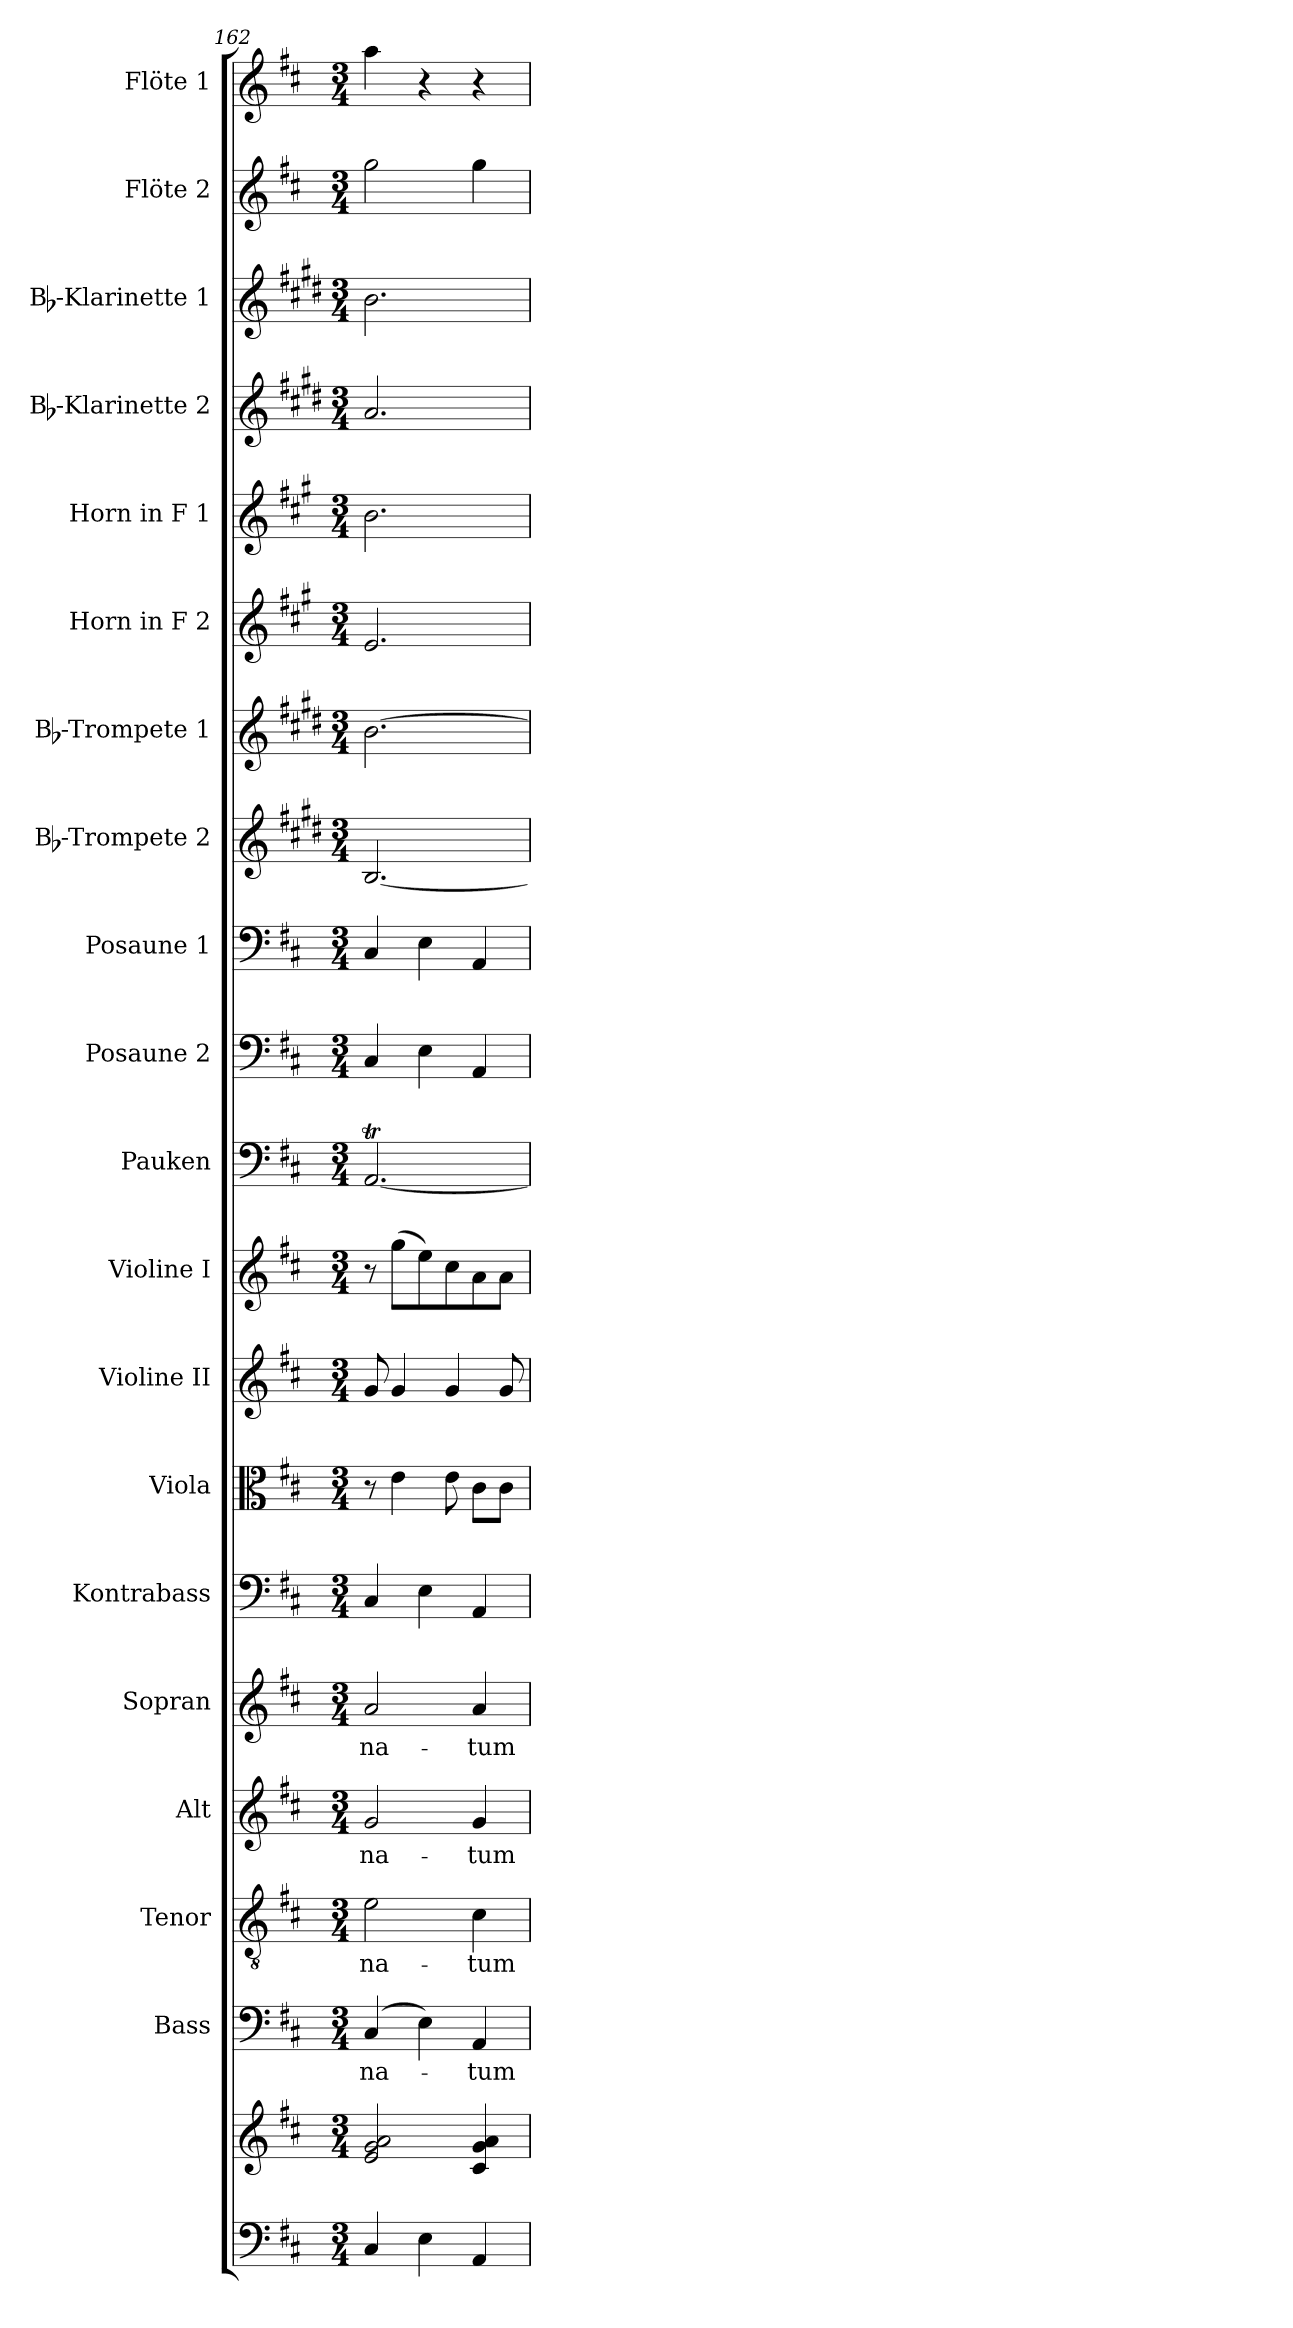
**kern	**kern	**kern	**text	**kern	**text	**kern	**text	**kern	**text	**kern	**kern	**kern	**kern	**kern	**kern	**kern	**kern	**kern	**kern	**kern	**kern	**kern	**kern	**kern
*part20	*part20	*part19	*part19	*part18	*part18	*part17	*part17	*part16	*part16	*part15	*part14	*part13	*part12	*part11	*part10	*part9	*part8	*part7	*part6	*part5	*part4	*part3	*part2	*part1
*staff21	*staff20	*staff19	*staff19	*staff18	*staff18	*staff17	*staff17	*staff16	*staff16	*staff15	*staff14	*staff13	*staff12	*staff11	*staff10	*staff9	*staff8	*staff7	*staff6	*staff5	*staff4	*staff3	*staff2	*staff1
*	*	*I"Bass	*	*I"Tenor	*	*I"Alt	*	*I"Sopran	*	*I"Kontrabass	*I"Viola	*I"Violine II	*I"Violine I	*I"Pauken	*I"Posaune 2	*I"Posaune 1	*I"Bb-Trompete 2	*I"Bb-Trompete 1	*I"Horn in F 2	*I"Horn in F 1	*I"Bb-Klarinette 2	*I"Bb-Klarinette 1	*I"Flöte 2	*I"Flöte 1
*	*	*I'B.	*	*I'T.	*	*I'A.	*	*I'S.	*	*I'Kb.	*I'Vla.	*I'Vl. II	*I'Vl. I	*I'Pk.	*I'Pos. 2	*I'Pos. 1	*I'Bb Trp. 2	*I'Bb Trp. 1	*	*	*I'Bb Kl. 2	*I'Bb Kl. 1	*I'Fl. 2	*I'Fl. 1
*clefF4	*clefG2	*clefF4	*	*clefGv2	*	*clefG2	*	*clefG2	*	*clefF4	*clefC3	*clefG2	*clefG2	*clefF4	*clefF4	*clefF4	*clefG2	*clefG2	*clefG2	*clefG2	*clefG2	*clefG2	*clefG2	*clefG2
*	*	*	*	*	*	*	*	*	*	*ITrd7c12	*	*	*	*	*	*	*ITrd1c2	*ITrd1c2	*ITrd4c7	*ITrd4c7	*ITrd1c2	*ITrd1c2	*	*
*k[f#c#]	*k[f#c#]	*k[f#c#]	*	*k[f#c#]	*	*k[f#c#]	*	*k[f#c#]	*	*k[f#c#]	*k[f#c#]	*k[f#c#]	*k[f#c#]	*k[f#c#]	*k[f#c#]	*k[f#c#]	*k[f#c#]	*k[f#c#]	*k[f#c#]	*k[f#c#]	*k[f#c#]	*k[f#c#]	*k[f#c#]	*k[f#c#]
*D:	*D:	*D:	*	*D:	*	*D:	*	*D:	*	*D:	*D:	*D:	*D:	*D:	*D:	*D:	*D:	*D:	*D:	*D:	*D:	*D:	*D:	*D:
*M3/4	*M3/4	*M3/4	*	*M3/4	*	*M3/4	*	*M3/4	*	*M3/4	*M3/4	*M3/4	*M3/4	*M3/4	*M3/4	*M3/4	*M3/4	*M3/4	*M3/4	*M3/4	*M3/4	*M3/4	*M3/4	*M3/4
=162	=162	=162	=162	=162	=162	=162	=162	=162	=162	=162	=162	=162	=162	=162	=162	=162	=162	=162	=162	=162	=162	=162	=162	=162
!	!	!	!LO:LY:b	!	!LO:LY:b	!	!LO:LY:b	!	!LO:LY:b	!	!	!	!	!	!	!	!	!	!	!	!	!	!	!
4C#/	2e/ 2g/ 2a/	(4C#/	na-	2e\	na-	2g/	na-	2a/	na-	4CC#/	8r	8g/	8r	[2.AAT/	4C#/	4C#/	[2.A/	[2.a\	2.A/	2.e\	2.g/	2.a\	2gg\	4aa\
.	.	.	.	.	.	.	.	.	.	.	4e\	4g/	(>8gg\L	.	.	.	.	.	.	.	.	.	.	.
4E\	.	4E\)	.	.	.	.	.	.	.	4EE\	.	.	8ee\)	.	4E\	4E\	.	.	.	.	.	.	.	4r
.	.	.	.	.	.	.	.	.	.	.	8e\	4g/	8cc#\	.	.	.	.	.	.	.	.	.	.	.
!	!	!	!LO:LY:b	!	!LO:LY:b	!	!LO:LY:b	!	!LO:LY:b	!	!	!	!	!	!	!	!	!	!	!	!	!	!	!
4AA/	4c#/ 4g/ 4a/	4AA/	-tum	4c#\	-tum	4g/	-tum	4a/	-tum	4AAA/	8c#\L	.	8a\	.	4AA/	4AA/	.	.	.	.	.	.	4gg\	4r
.	.	.	.	.	.	.	.	.	.	.	8c#\J	8g/	8a\J	.	.	.	.	.	.	.	.	.	.	.
=	=	=	=	=	=	=	=	=	=	=	=	=	=	=	=	=	=	=	=	=	=	=	=	=
*-	*-	*-	*-	*-	*-	*-	*-	*-	*-	*-	*-	*-	*-	*-	*-	*-	*-	*-	*-	*-	*-	*-	*-	*-
